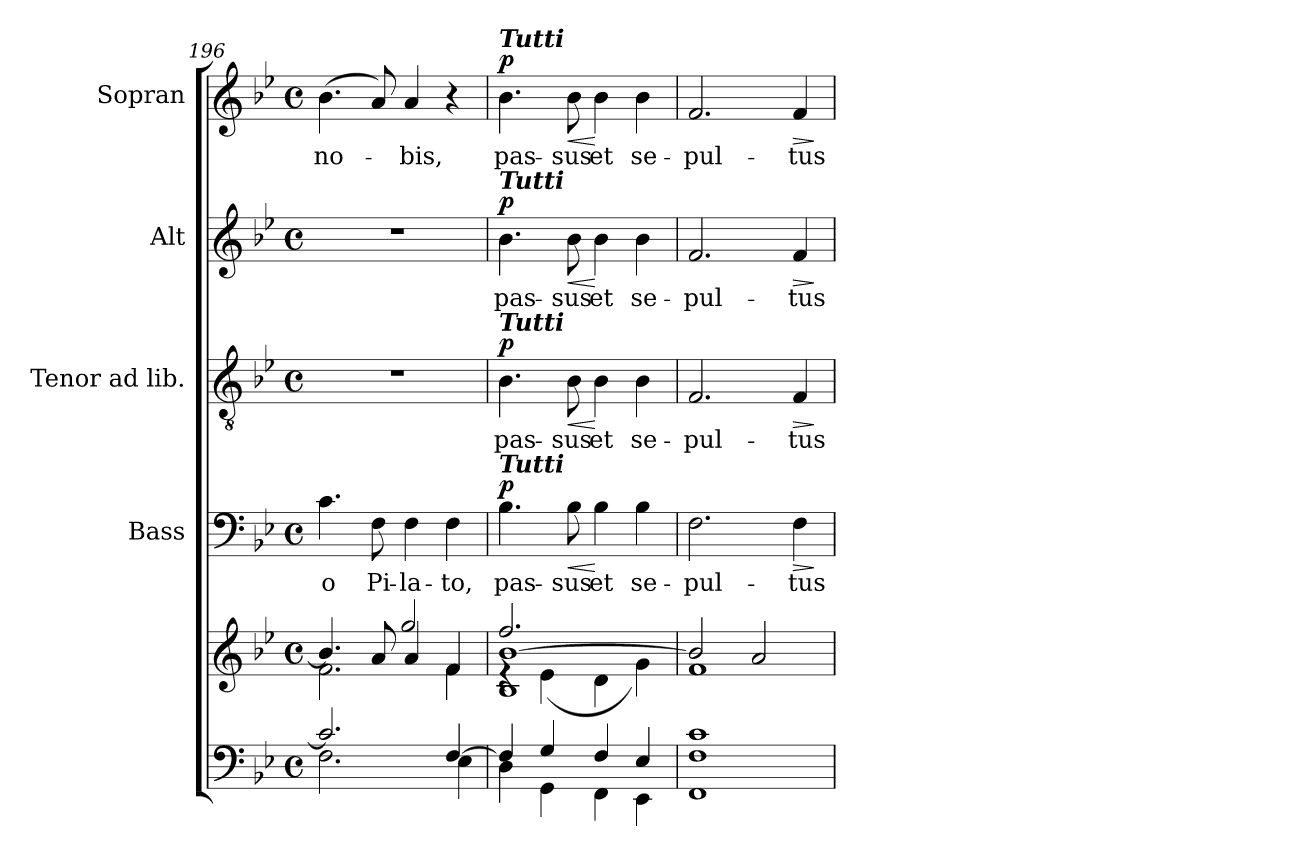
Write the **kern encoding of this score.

**kern	**kern	**kern	**text	**dynam	**kern	**text	**dynam	**kern	**text	**dynam	**kern	**text	**dynam
*part5	*part5	*part4	*part4	*part4	*part3	*part3	*part3	*part2	*part2	*part2	*part1	*part1	*part1
*staff6	*staff5	*staff4	*staff4	*staff4	*staff3	*staff3	*staff3	*staff2	*staff2	*staff2	*staff1	*staff1	*staff1
*	*	*I"Bass	*	*	*I"Tenor ad lib.	*	*	*I"Alt	*	*	*I"Sopran	*	*
*	*	*I'B.	*	*	*I'T.	*	*	*I'A.	*	*	*I'S.	*	*
*clefF4	*clefG2	*clefF4	*	*	*clefGv2	*	*	*clefG2	*	*	*clefG2	*	*
*k[b-e-]	*k[b-e-]	*k[b-e-]	*	*	*k[b-e-]	*	*	*k[b-e-]	*	*	*k[b-e-]	*	*
*B-:	*B-:	*B-:	*	*	*B-:	*	*	*B-:	*	*	*B-:	*	*
*M4/4	*M4/4	*M4/4	*	*	*M4/4	*	*	*M4/4	*	*	*M4/4	*	*
*met(c)	*met(c)	*met(c)	*	*	*met(c)	*	*	*met(c)	*	*	*met(c)	*	*
=196	=196	=196	=196	=196	=196	=196	=196	=196	=196	=196	=196	=196	=196
*^	*^	*	*	*	*	*	*	*	*	*	*	*	*
*	*	*	*^	*	*	*	*	*	*	*	*	*	*	*	*
!	!	!	!	!	!	!LO:LY:b	!	!	!	!	!	!	!	!	!LO:LY:b	!
2.c/]	2.F\	4.b-/]	2.f\	2ryy	4.c\	-o	.	1r	.	.	1r	.	.	(>4.b-\	no-	.
!	!	!	!	!	!	!LO:LY:b	!	!	!	!	!	!	!	!	!	!
.	.	8a/	.	.	8F\	Pi-	.	.	.	.	.	.	.	8a/)	.	.
!	!	!	!	!	!	!LO:LY:b	!	!	!	!	!	!	!	!	!LO:LY:b	!
.	.	4a/	.	2gg/	4F\	-la-	.	.	.	.	.	.	.	4a/	-bis,	.
!	!	!	!	!	!	!LO:LY:b	!	!	!	!	!	!	!	!	!	!
[>4F/	4E-\	4f/	4f\	.	4F\	-to,	.	.	.	.	.	.	.	4r	.	.
!!LO:LB:g=z
=197	=197	=197	=197	=197	=197	=197	=197	=197	=197	=197	=197	=197	=197	=197	=197	=197
!	!	!	!	!	!	!	!	!	!	!	!	!	!	!LO:TX:a:Bi:t=Tutti	!	!
!	!	!	!	!	!	!	!	!	!	!	!LO:TX:a:Bi:t=Tutti	!	!	!	!	!
!	!	!	!	!	!	!	!	!LO:TX:a:Bi:t=Tutti	!	!	!	!	!	!	!	!
!	!	!	!	!	!LO:TX:a:Bi:t=Tutti	!	!	!	!	!	!	!	!	!	!	!
!	!	!	!	!	!	!LO:LY:b	!LO:DY:a	!	!LO:LY:b	!LO:DY:a	!	!LO:LY:b	!LO:DY:a	!	!LO:LY:b	!LO:DY:a
4F/]	4D\	1B- [>1b-	4re	2.ff/	4.B-\	pas-	p	4.B-\	pas-	p	4.b-\	pas-	p	4.b-\	pas-	p
4G/	4GG\	.	(<4e-\	.	.	.	.	.	.	.	.	.	.	.	.	.
!	!	!	!	!	!	!LO:LY:b	!LO:HP:b	!	!LO:LY:b	!LO:HP:b	!	!LO:LY:b	!LO:HP:b	!	!LO:LY:b	!LO:HP:b
.	.	.	.	.	8B-\	-sus	<	8B-\	-sus	<	8b-\	-sus	<	8b-\	-sus	<
!	!	!	!	!	!	!LO:LY:b	!	!	!LO:LY:b	!	!	!LO:LY:b	!	!	!LO:LY:b	!
4F/	4FF\	.	4d\	.	4B-\	et	[	4B-\	et	[	4b-\	et	[	4b-\	et	[
!	!	!	!	!	!	!LO:LY:b	!	!	!LO:LY:b	!	!	!LO:LY:b	!	!	!LO:LY:b	!
4E-/	4EE-\	.	4g\)	4ryy	4B-\	se-	.	4B-\	se-	.	4b-\	se-	.	4b-\	se-	.
=198	=198	=198	=198	=198	=198	=198	=198	=198	=198	=198	=198	=198	=198	=198	=198	=198
!	!	!	!	!	!	!LO:LY:b	!	!	!LO:LY:b	!	!	!LO:LY:b	!	!	!LO:LY:b	!
*	*	*	*v	*v	*	*	*	*	*	*	*	*	*	*	*	*
1c	1FF 1F	2b-/]	1f	2.F\	-pul-	.	2.F/	-pul-	.	2.f/	-pul-	.	2.f/	-pul-	.
.	.	2a/	.	.	.	.	.	.	.	.	.	.	.	.	.
!	!	!	!	!	!LO:LY:b	!LO:HP:b	!	!LO:LY:b	!LO:HP:b	!	!LO:LY:b	!LO:HP:b	!	!LO:LY:b	!LO:HP:b
.	.	.	.	4F\	-tus	>	4F/	-tus	>	4f/	-tus	>	4f/	-tus	>
*v	*v	*	*	*	*	*	*	*	*	*	*	*	*	*	*
*	*v	*v	*	*	*	*	*	*	*	*	*	*	*	*
.	.	.	.	]	.	.	]	.	.	]	.	.	]
=	=	=	=	=	=	=	=	=	=	=	=	=	=
*-	*-	*-	*-	*-	*-	*-	*-	*-	*-	*-	*-	*-	*-
